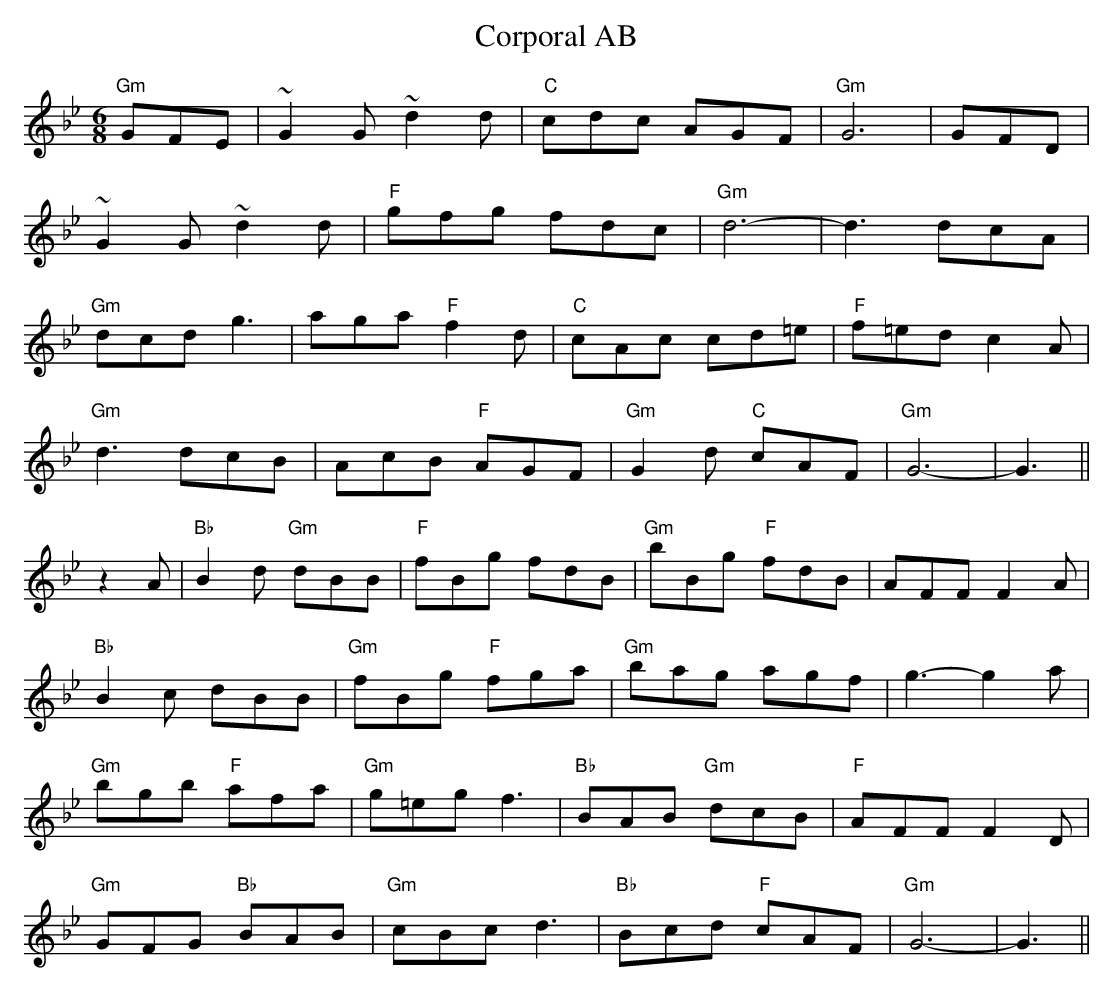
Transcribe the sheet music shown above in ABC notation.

X:1
T: Corporal AB
M: 6/8
L: 1/8
K: Gmin
"Gm"GFE|~G2G ~d2d|"C"cdc AGF|"Gm"G6|GFD|
~G2G ~d2d|"F"gfg fdc|"Gm"d6|-d3 dcA|
"Gm"dcd g3|aga "F"f2d|"C"cAc cd=e|"F"f=ed c2A|
"Gm"d3 dcB|AcB "F"AGF|"Gm"G2d "C" cAF|"Gm"G6|-G3||
z2A|"Bb"B2d "Gm"dBB|"F"fBg fdB|"Gm"bBg "F"fdB|AFF F2A|
"Bb"B2c dBB|"Gm"fBg "F"fga|"Gm"bag agf|g3-g2 a|
"Gm"bgb "F"afa|"Gm"g=eg f3|"Bb"BAB "Gm"dcB|"F"AFF F2D|
"Gm"GFG "Bb"BAB|"Gm"cBc d3|"Bb"Bcd "F"cAF|"Gm"G6|-G3||
